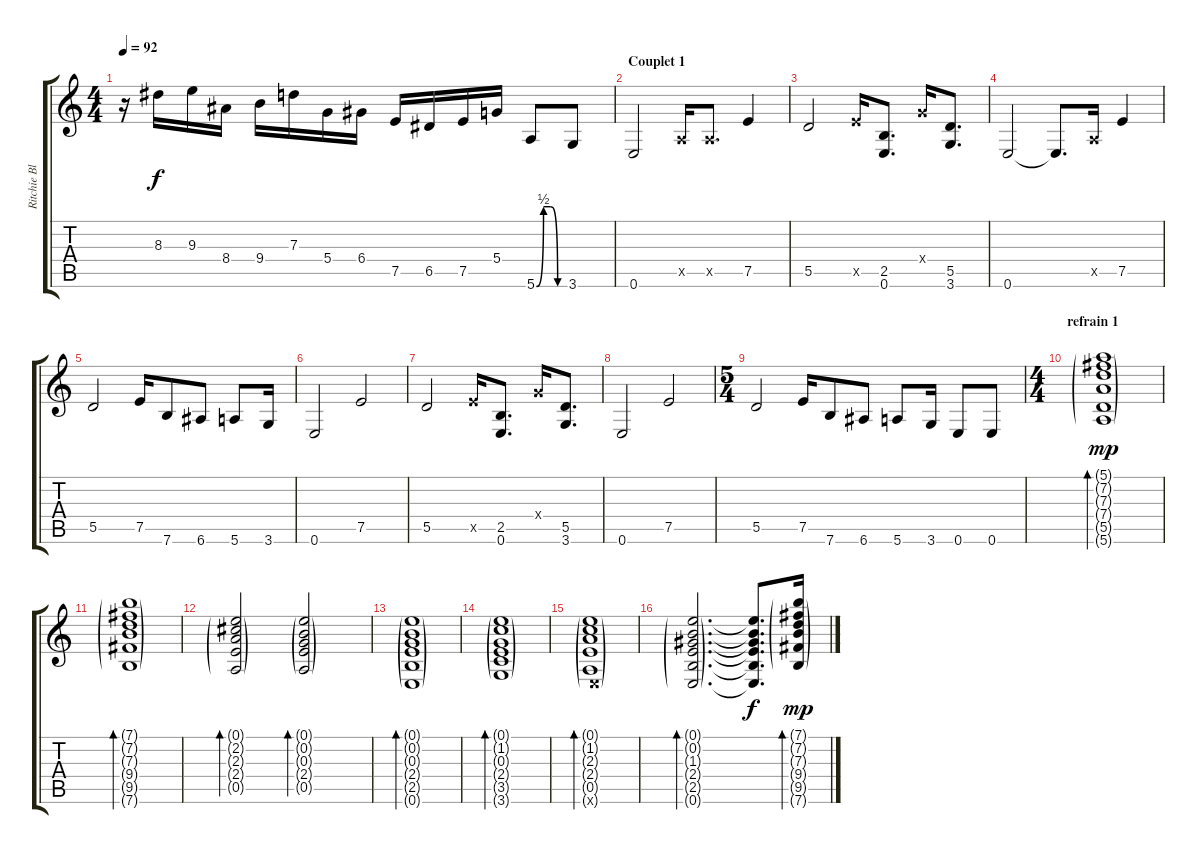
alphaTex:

\track ("Ritchie Blackmore" "Ritchie Bl") {instrument overdrivenguitar}
\staff {score tabs}
\tuning (E4 B3 G3 D3 A2 E2) {hide}
\ts (4 4)
\tempo 92
\clef g2
\ks c
r.16{dy f instrument overdrivenguitar} 8.3.16 9.3.16 8.4.16 9.4.16 7.3.16 5.4.16 6.4.16 7.5.16 6.5.16 7.5.16 5.4.16 5.6{be (custom 0 0 15 2 30 2 45 0 60 0)}.8 3.6.8 |
\section ("" "Couplet 1")
0.6.2 0.5{x}.16 0.5{x}.8{d} 7.5.4 |
5.5.2 7.5{x}.16 (2.5 0.6).8{d} 5.4{x}.16 (5.5 3.6).8{d} |
0.6.2 0.6{t}.8{d} 0.5{x}.16 7.5.4 |
5.5.2 7.5.16 7.6.8 6.6.8 5.6.8 3.6.16 |
0.6.2 7.5.2 |
5.5.2 7.5{x}.16 (2.5 0.6).8{d} 5.4{x}.16 (5.5 3.6).8{d} |
0.6.2 7.5.2 |
\ts (5 4)
5.5.2 7.5.16 7.6.8 6.6.8 5.6.8 3.6.16 0.6.8 0.6.8 |
\ts (4 4)
\section ("" "refrain 1")
(5.1{g} 7.2{g} 7.3{g} 7.4{g} 5.5{g} 5.6{g}).1{bd 120 dy mp} |
(7.1{g} 7.2{g} 7.3{g} 9.4{g} 9.5{g} 7.6{g}).1{bd 120} |
(0.1{g} 2.2{g} 2.3{g} 2.4{g} 0.5{g}).2{bd 120} (0.1{g} 0.2{g} 0.3{g} 2.4{g} 0.5{g}).2{bd 120} |
(0.1{g} 0.2{g} 0.3{g} 2.4{g} 2.5{g} 0.6{g}).1{bd 120} |
(0.1{g} 1.2{g} 0.3{g} 2.4{g} 3.5{g} 3.6{g}).1{bd 120} |
(0.1{g} 1.2{g} 2.3{g} 2.4{g} 0.5{g} 0.6{g x}).1{bd 120} |
(0.1{g} 0.2{g} 1.3{g} 2.4{g} 2.5{g} 0.6{g}).2{d bd 120} (0.1{t} 0.2{t} 1.3{t} 2.4{t} 2.5{t} 0.6{t}).8{d dy f} (7.1{g} 7.2{g} 7.3{g} 9.4{g} 9.5{g} 7.6{g}).16{bd 120 dy mp}
